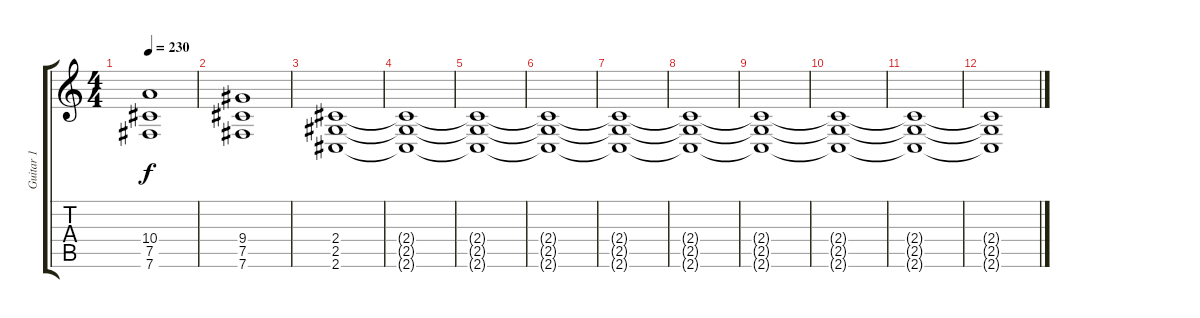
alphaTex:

\track ("Guitar 1" "Guitar 1") {instrument distortionguitar}
\staff {score tabs}
\tuning (Db4 Ab3 E3 B2 Gb2 B1) {hide}
\ts (4 4)
\tempo 230
\clef g2
\ks c
(10.4 7.5 7.6).1{dy f} |
(9.4 7.5 7.6).1 |
(2.4 2.5 2.6).1 |
(2.4{t} 2.5{t} 2.6{t}).1 |
(2.4{t} 2.5{t} 2.6{t}).1 |
(2.4{t} 2.5{t} 2.6{t}).1 |
(2.4{t} 2.5{t} 2.6{t}).1 |
(2.4{t} 2.5{t} 2.6{t}).1 |
(2.4{t} 2.5{t} 2.6{t}).1 |
(2.4{t} 2.5{t} 2.6{t}).1 |
(2.4{t} 2.5{t} 2.6{t}).1 |
(2.4{t} 2.5{t} 2.6{t}).1
